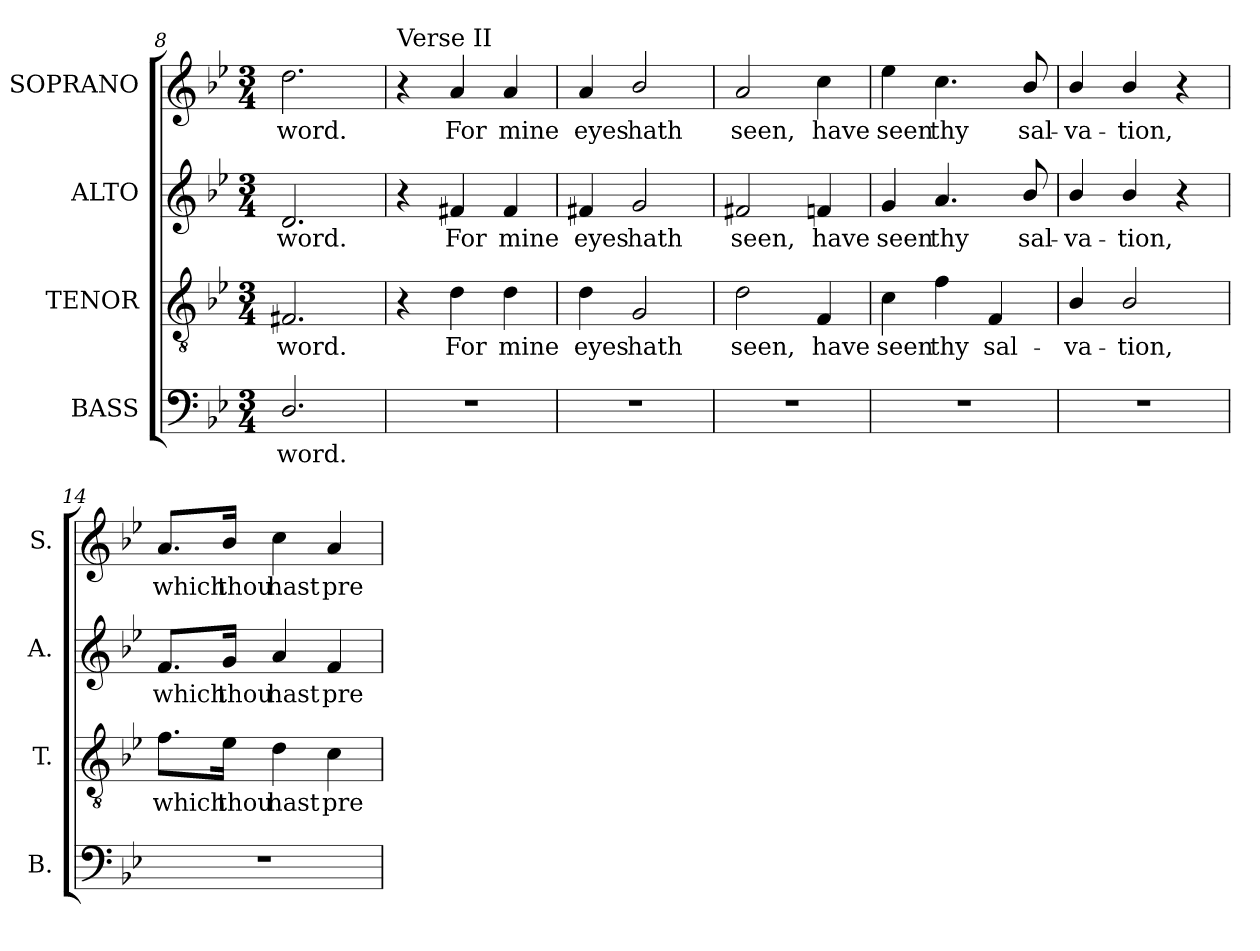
**kern	**text	**kern	**text	**kern	**text	**kern	**text
*part4	*part4	*part3	*part3	*part2	*part2	*part1	*part1
*staff4	*staff4	*staff3	*staff3	*staff2	*staff2	*staff1	*staff1
*I"BASS	*	*I"TENOR	*	*I"ALTO	*	*I"SOPRANO	*
*I'B.	*	*I'T.	*	*I'A.	*	*I'S.	*
*clefF4	*	*clefGv2	*	*clefG2	*	*clefG2	*
*	*	*ITrd7c12	*	*	*	*	*
*k[b-e-]	*	*k[b-e-]	*	*k[b-e-]	*	*k[b-e-]	*
*B-:	*	*B-:	*	*B-:	*	*B-:	*
*M3/4	*	*M3/4	*	*M3/4	*	*M3/4	*
=8	=8	=8	=8	=8	=8	=8	=8
!	!LO:LY:b:color=#000000	!	!	!	!	!	!
!	!	!	!LO:LY:b:color=#000000	!	!	!	!
!	!	!	!	!	!LO:LY:b:color=#000000	!	!
!	!	!	!	!	!	!	!LO:LY:b:color=#000000
2.Di/	word.	2.FF#Xi/	word.	2.di/	word.	2.ddi\	word.
!!LO:LB:g=z
=9	=9	=9	=9	=9	=9	=9	=9
!	!	!	!	!	!	!LO:TX:a:t=Verse II	!
!LO:N:vis=1	!	!	!	!	!	!	!
2.r	.	4r	.	4r	.	4r	.
!	!	!	!LO:LY:b:color=#000000	!	!	!	!
!	!	!	!	!	!LO:LY:b:color=#000000	!	!
!	!	!	!	!	!	!	!LO:LY:b:color=#000000
.	.	4Di\	For	4f#Xi/	For	4ai/	For
!	!	!	!LO:LY:b:color=#000000	!	!	!	!
!	!	!	!	!	!LO:LY:b:color=#000000	!	!
!	!	!	!	!	!	!	!LO:LY:b:color=#000000
.	.	4Di\	mine	4f#i/	mine	4ai/	mine
=10	=10	=10	=10	=10	=10	=10	=10
!LO:N:vis=1	!	!	!	!	!	!	!
!	!	!	!LO:LY:b:color=#000000	!	!	!	!
!	!	!	!	!	!LO:LY:b:color=#000000	!	!
!	!	!	!	!	!	!	!LO:LY:b:color=#000000
2.r	.	4Di\	eyes	4f#Xi/	eyes	4ai/	eyes
!	!	!	!LO:LY:b:color=#000000	!	!	!	!
!	!	!	!	!	!LO:LY:b:color=#000000	!	!
!	!	!	!	!	!	!	!LO:LY:b:color=#000000
.	.	2GGi/	hath	2gi/	hath	2b-i/	hath
=11	=11	=11	=11	=11	=11	=11	=11
!LO:N:vis=1	!	!	!	!	!	!	!
!	!	!	!LO:LY:b:color=#000000	!	!	!	!
!	!	!	!	!	!LO:LY:b:color=#000000	!	!
!	!	!	!	!	!	!	!LO:LY:b:color=#000000
2.r	.	2Di\	seen,	2f#Xi/	seen,	2ai/	seen,
!	!	!	!LO:LY:b:color=#000000	!	!	!	!
!	!	!	!	!	!LO:LY:b:color=#000000	!	!
!	!	!	!	!	!	!	!LO:LY:b:color=#000000
.	.	4FFi/	have	4fni/	have	4cci\	have
=12	=12	=12	=12	=12	=12	=12	=12
!LO:N:vis=1	!	!	!	!	!	!	!
!	!	!	!LO:LY:b:color=#000000	!	!	!	!
!	!	!	!	!	!LO:LY:b:color=#000000	!	!
!	!	!	!	!	!	!	!LO:LY:b:color=#000000
2.r	.	4Ci\	seen	4gi/	seen	4ee-i\	seen
!	!	!	!LO:LY:b:color=#000000	!	!	!	!
!	!	!	!	!	!LO:LY:b:color=#000000	!	!
!	!	!	!	!	!	!	!LO:LY:b:color=#000000
.	.	4Fi\	thy	4.ai/	thy	4.cci\	thy
!	!	!	!LO:LY:b:color=#000000	!	!	!	!
.	.	4FFi/	sal-	.	.	.	.
!	!	!	!	!	!LO:LY:b:color=#000000	!	!
!	!	!	!	!	!	!	!LO:LY:b:color=#000000
.	.	.	.	8b-i/	sal-	8b-i/	sal-
=13	=13	=13	=13	=13	=13	=13	=13
!LO:N:vis=1	!	!	!	!	!	!	!
!	!	!	!LO:LY:b:color=#000000	!	!	!	!
!	!	!	!	!	!LO:LY:b:color=#000000	!	!
!	!	!	!	!	!	!	!LO:LY:b:color=#000000
2.r	.	4BB-i/	-va-	4b-i/	-va-	4b-i/	-va-
!	!	!	!LO:LY:b:color=#000000	!	!	!	!
!	!	!	!	!	!LO:LY:b:color=#000000	!	!
!	!	!	!	!	!	!	!LO:LY:b:color=#000000
.	.	2BB-i/	-tion,	4b-i/	-tion,	4b-i/	-tion,
.	.	.	.	4r	.	4r	.
=14	=14	=14	=14	=14	=14	=14	=14
!LO:N:vis=1	!	!	!	!	!	!	!
!	!	!	!LO:LY:b:color=#000000	!	!	!	!
!	!	!	!	!	!LO:LY:b:color=#000000	!	!
!	!	!	!	!	!	!	!LO:LY:b:color=#000000
2.r	.	8.Fi\L	which	8.fi/L	which	8.ai/L	which
!	!	!	!LO:LY:b:color=#000000	!	!	!	!
!	!	!	!	!	!LO:LY:b:color=#000000	!	!
!	!	!	!	!	!	!	!LO:LY:b:color=#000000
.	.	16E-i\Jk	thou	16gi/Jk	thou	16b-i/Jk	thou
!	!	!	!LO:LY:b:color=#000000	!	!	!	!
!	!	!	!	!	!LO:LY:b:color=#000000	!	!
!	!	!	!	!	!	!	!LO:LY:b:color=#000000
.	.	4Di\	hast	4ai/	hast	4cci\	hast
!	!	!	!LO:LY:b:color=#000000	!	!	!	!
!	!	!	!	!	!LO:LY:b:color=#000000	!	!
!	!	!	!	!	!	!	!LO:LY:b:color=#000000
.	.	4Ci\	pre-	4fi/	pre-	4ai/	pre-
=	=	=	=	=	=	=	=
*-	*-	*-	*-	*-	*-	*-	*-
